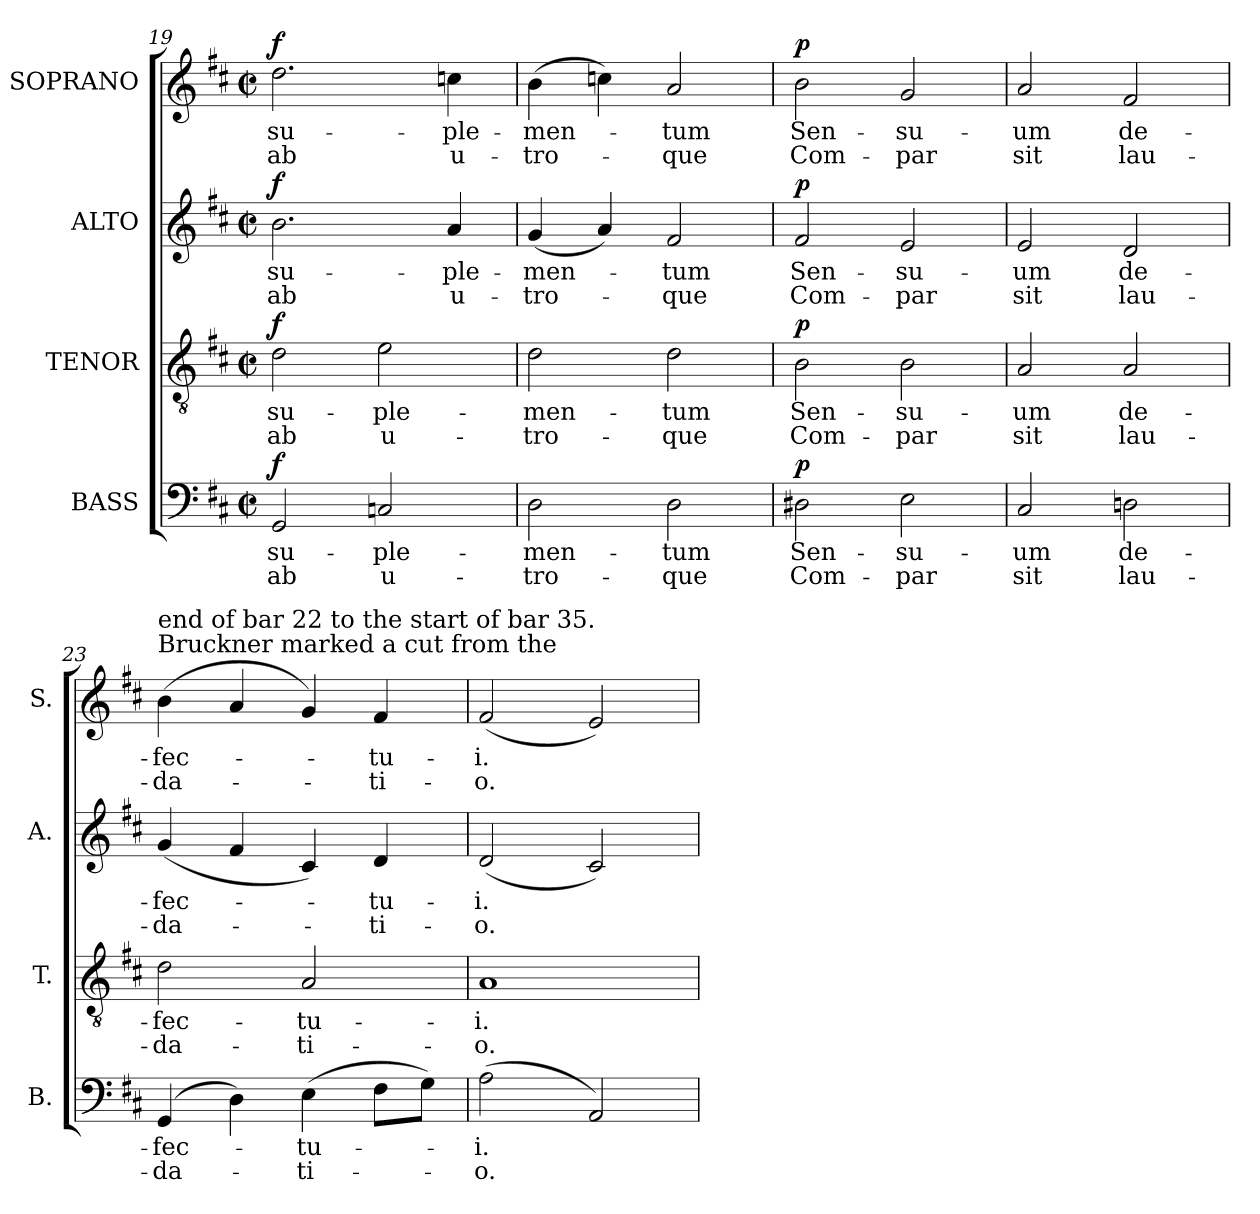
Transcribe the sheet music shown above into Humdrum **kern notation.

**kern	**text	**text	**dynam	**kern	**text	**text	**dynam	**kern	**text	**text	**dynam	**kern	**text	**text	**dynam
*part4	*part4	*part4	*part4	*part3	*part3	*part3	*part3	*part2	*part2	*part2	*part2	*part1	*part1	*part1	*part1
*staff4	*staff4	*staff4	*staff4	*staff3	*staff3	*staff3	*staff3	*staff2	*staff2	*staff2	*staff2	*staff1	*staff1	*staff1	*staff1
*I"BASS	*	*	*	*I"TENOR	*	*	*	*I"ALTO	*	*	*	*I"SOPRANO	*	*	*
*I'B.	*	*	*	*I'T.	*	*	*	*I'A.	*	*	*	*I'S.	*	*	*
*clefF4	*	*	*	*clefGv2	*	*	*	*clefG2	*	*	*	*clefG2	*	*	*
*	*	*	*	*ITrd7c12	*	*	*	*	*	*	*	*	*	*	*
*k[f#c#]	*	*	*	*k[f#c#]	*	*	*	*k[f#c#]	*	*	*	*k[f#c#]	*	*	*
*D:	*	*	*	*D:	*	*	*	*D:	*	*	*	*D:	*	*	*
*M2/2	*	*	*	*M2/2	*	*	*	*M2/2	*	*	*	*M2/2	*	*	*
*met(c|)	*	*	*	*met(c|)	*	*	*	*met(c|)	*	*	*	*met(c|)	*	*	*
=19	=19	=19	=19	=19	=19	=19	=19	=19	=19	=19	=19	=19	=19	=19	=19
!	!LO:LY:b:color=#000000	!LO:LY:b:color=#000000	!	!	!	!	!	!	!	!	!	!	!	!	!
!	!	!	!	!	!LO:LY:b:color=#000000	!LO:LY:b:color=#000000	!	!	!	!	!	!	!	!	!
!	!	!	!	!	!	!	!	!	!LO:LY:b:color=#000000	!LO:LY:b:color=#000000	!	!	!	!	!
!	!	!	!	!	!	!	!	!	!	!	!	!	!LO:LY:b:color=#000000	!LO:LY:b:color=#000000	!
2GGi/	su-	ab	f	2Di\	su-	ab	f	2.bi\	su-	ab	f	2.ddi\	su-	ab	f
!	!LO:LY:b:color=#000000	!LO:LY:b:color=#000000	!	!	!	!	!	!	!	!	!	!	!	!	!
!	!	!	!	!	!LO:LY:b:color=#000000	!LO:LY:b:color=#000000	!	!	!	!	!	!	!	!	!
2Cni/	-ple-	u-	.	2Ei\	-ple-	u-	.	.	.	.	.	.	.	.	.
!	!	!	!	!	!	!	!	!	!LO:LY:b:color=#000000	!LO:LY:b:color=#000000	!	!	!	!	!
!	!	!	!	!	!	!	!	!	!	!	!	!	!LO:LY:b:color=#000000	!LO:LY:b:color=#000000	!
.	.	.	.	.	.	.	.	4ai/	-ple-	u-	.	4ccni\	-ple-	u-	.
=20	=20	=20	=20	=20	=20	=20	=20	=20	=20	=20	=20	=20	=20	=20	=20
!	!LO:LY:b:color=#000000	!LO:LY:b:color=#000000	!	!	!	!	!	!	!	!	!	!	!	!	!
!	!	!	!	!	!LO:LY:b:color=#000000	!LO:LY:b:color=#000000	!	!	!	!	!	!	!	!	!
!	!	!	!	!	!	!	!	!	!LO:LY:b:color=#000000	!LO:LY:b:color=#000000	!	!	!	!	!
!	!	!	!	!	!	!	!	!	!	!	!	!	!LO:LY:b:color=#000000	!LO:LY:b:color=#000000	!
2Di\	-men-	-tro-	.	2Di\	-men-	-tro-	.	(4gi/	-men-	-tro-	.	(4bi\	-men-	-tro-	.
.	.	.	.	.	.	.	.	4ai/)	.	.	.	4ccni\)	.	.	.
!	!LO:LY:b:color=#000000	!LO:LY:b:color=#000000	!	!	!	!	!	!	!	!	!	!	!	!	!
!	!	!	!	!	!LO:LY:b:color=#000000	!LO:LY:b:color=#000000	!	!	!	!	!	!	!	!	!
!	!	!	!	!	!	!	!	!	!LO:LY:b:color=#000000	!LO:LY:b:color=#000000	!	!	!	!	!
!	!	!	!	!	!	!	!	!	!	!	!	!	!LO:LY:b:color=#000000	!LO:LY:b:color=#000000	!
2Di\	-tum	-que	.	2Di\	-tum	-que	.	2f#i/	-tum	-que	.	2ai/	-tum	-que	.
!!LO:LB:g=z
=21	=21	=21	=21	=21	=21	=21	=21	=21	=21	=21	=21	=21	=21	=21	=21
!	!LO:LY:b:color=#000000	!LO:LY:b:color=#000000	!	!	!	!	!	!	!	!	!	!	!	!	!
!	!	!	!	!	!LO:LY:b:color=#000000	!LO:LY:b:color=#000000	!	!	!	!	!	!	!	!	!
!	!	!	!	!	!	!	!	!	!LO:LY:b:color=#000000	!LO:LY:b:color=#000000	!	!	!	!	!
!	!	!	!	!	!	!	!	!	!	!	!	!	!LO:LY:b:color=#000000	!LO:LY:b:color=#000000	!
2D#Xi\	Sen-	Com-	p	2BBi\	Sen-	Com-	p	2f#i/	Sen-	Com-	p	2bi\	Sen-	Com-	p
!	!LO:LY:b:color=#000000	!LO:LY:b:color=#000000	!	!	!	!	!	!	!	!	!	!	!	!	!
!	!	!	!	!	!LO:LY:b:color=#000000	!LO:LY:b:color=#000000	!	!	!	!	!	!	!	!	!
!	!	!	!	!	!	!	!	!	!LO:LY:b:color=#000000	!LO:LY:b:color=#000000	!	!	!	!	!
!	!	!	!	!	!	!	!	!	!	!	!	!	!LO:LY:b:color=#000000	!LO:LY:b:color=#000000	!
2Ei\	-su-	-par	.	2BBi\	-su-	-par	.	2ei/	-su-	-par	.	2gi/	-su-	-par	.
=22	=22	=22	=22	=22	=22	=22	=22	=22	=22	=22	=22	=22	=22	=22	=22
!	!LO:LY:b:color=#000000	!LO:LY:b:color=#000000	!	!	!	!	!	!	!	!	!	!	!	!	!
!	!	!	!	!	!LO:LY:b:color=#000000	!LO:LY:b:color=#000000	!	!	!	!	!	!	!	!	!
!	!	!	!	!	!	!	!	!	!LO:LY:b:color=#000000	!LO:LY:b:color=#000000	!	!	!	!	!
!	!	!	!	!	!	!	!	!	!	!	!	!	!LO:LY:b:color=#000000	!LO:LY:b:color=#000000	!
2C#i/	-um	sit	.	2AAi/	-um	sit	.	2ei/	-um	sit	.	2ai/	-um	sit	.
!	!LO:LY:b:color=#000000	!LO:LY:b:color=#000000	!	!	!	!	!	!	!	!	!	!	!	!	!
!	!	!	!	!	!LO:LY:b:color=#000000	!LO:LY:b:color=#000000	!	!	!	!	!	!	!	!	!
!	!	!	!	!	!	!	!	!	!LO:LY:b:color=#000000	!LO:LY:b:color=#000000	!	!	!	!	!
!	!	!	!	!	!	!	!	!	!	!	!	!	!LO:LY:b:color=#000000	!LO:LY:b:color=#000000	!
2Dni\	de-	lau-	.	2AAi/	de-	lau-	.	2di/	de-	lau-	.	2f#i/	de-	lau-	.
=23	=23	=23	=23	=23	=23	=23	=23	=23	=23	=23	=23	=23	=23	=23	=23
!	!LO:LY:b:color=#000000	!LO:LY:b:color=#000000	!	!	!	!	!	!	!	!	!	!	!	!	!
!	!	!	!	!	!LO:LY:b:color=#000000	!LO:LY:b:color=#000000	!	!	!	!	!	!	!	!	!
!	!	!	!	!	!	!	!	!	!LO:LY:b:color=#000000	!LO:LY:b:color=#000000	!	!	!	!	!
!	!	!	!	!	!	!	!	!	!	!	!	!LO:TX:a:t=Bruckner marked a cut from the	!	!	!
!	!	!	!	!	!	!	!	!	!	!	!	!LO:TX:t=end of bar 22 to the start of bar 35.	!	!	!
!	!	!	!	!	!	!	!	!	!	!	!	!	!LO:LY:b:color=#000000	!LO:LY:b:color=#000000	!
(4GGi/	-fec-	-da-	.	2Di\	-fec-	-da-	.	(4gi/	-fec-	-da-	.	(4bi\	-fec-	-da-	.
4Di\)	.	.	.	.	.	.	.	4f#i/	.	.	.	4ai/	.	.	.
!	!LO:LY:b:color=#000000	!LO:LY:b:color=#000000	!	!	!	!	!	!	!	!	!	!	!	!	!
!	!	!	!	!	!LO:LY:b:color=#000000	!LO:LY:b:color=#000000	!	!	!	!	!	!	!	!	!
(4Ei\	-tu-	-ti-	.	2AAi/	-tu-	-ti-	.	4c#i/)	.	.	.	4gi/)	.	.	.
!	!	!	!	!	!	!	!	!	!LO:LY:b:color=#000000	!LO:LY:b:color=#000000	!	!	!	!	!
!	!	!	!	!	!	!	!	!	!	!	!	!	!LO:LY:b:color=#000000	!LO:LY:b:color=#000000	!
8F#i\L	.	.	.	.	.	.	.	4di/	-tu-	-ti-	.	4f#i/	-tu-	-ti-	.
8Gi\J)	.	.	.	.	.	.	.	.	.	.	.	.	.	.	.
=24	=24	=24	=24	=24	=24	=24	=24	=24	=24	=24	=24	=24	=24	=24	=24
!	!LO:LY:b:color=#000000	!LO:LY:b:color=#000000	!	!	!	!	!	!	!	!	!	!	!	!	!
!	!	!	!	!	!LO:LY:b:color=#000000	!LO:LY:b:color=#000000	!	!	!	!	!	!	!	!	!
!	!	!	!	!	!	!	!	!	!LO:LY:b:color=#000000	!LO:LY:b:color=#000000	!	!	!	!	!
!	!	!	!	!	!	!	!	!	!	!	!	!	!LO:LY:b:color=#000000	!LO:LY:b:color=#000000	!
(2Ai\	-i.	-o.	.	1AAi	-i.	-o.	.	(2di/	-i.	-o.	.	(2f#i/	-i.	-o.	.
2AAi/)	.	.	.	.	.	.	.	2c#i/)	.	.	.	2ei/)	.	.	.
=	=	=	=	=	=	=	=	=	=	=	=	=	=	=	=
*-	*-	*-	*-	*-	*-	*-	*-	*-	*-	*-	*-	*-	*-	*-	*-
